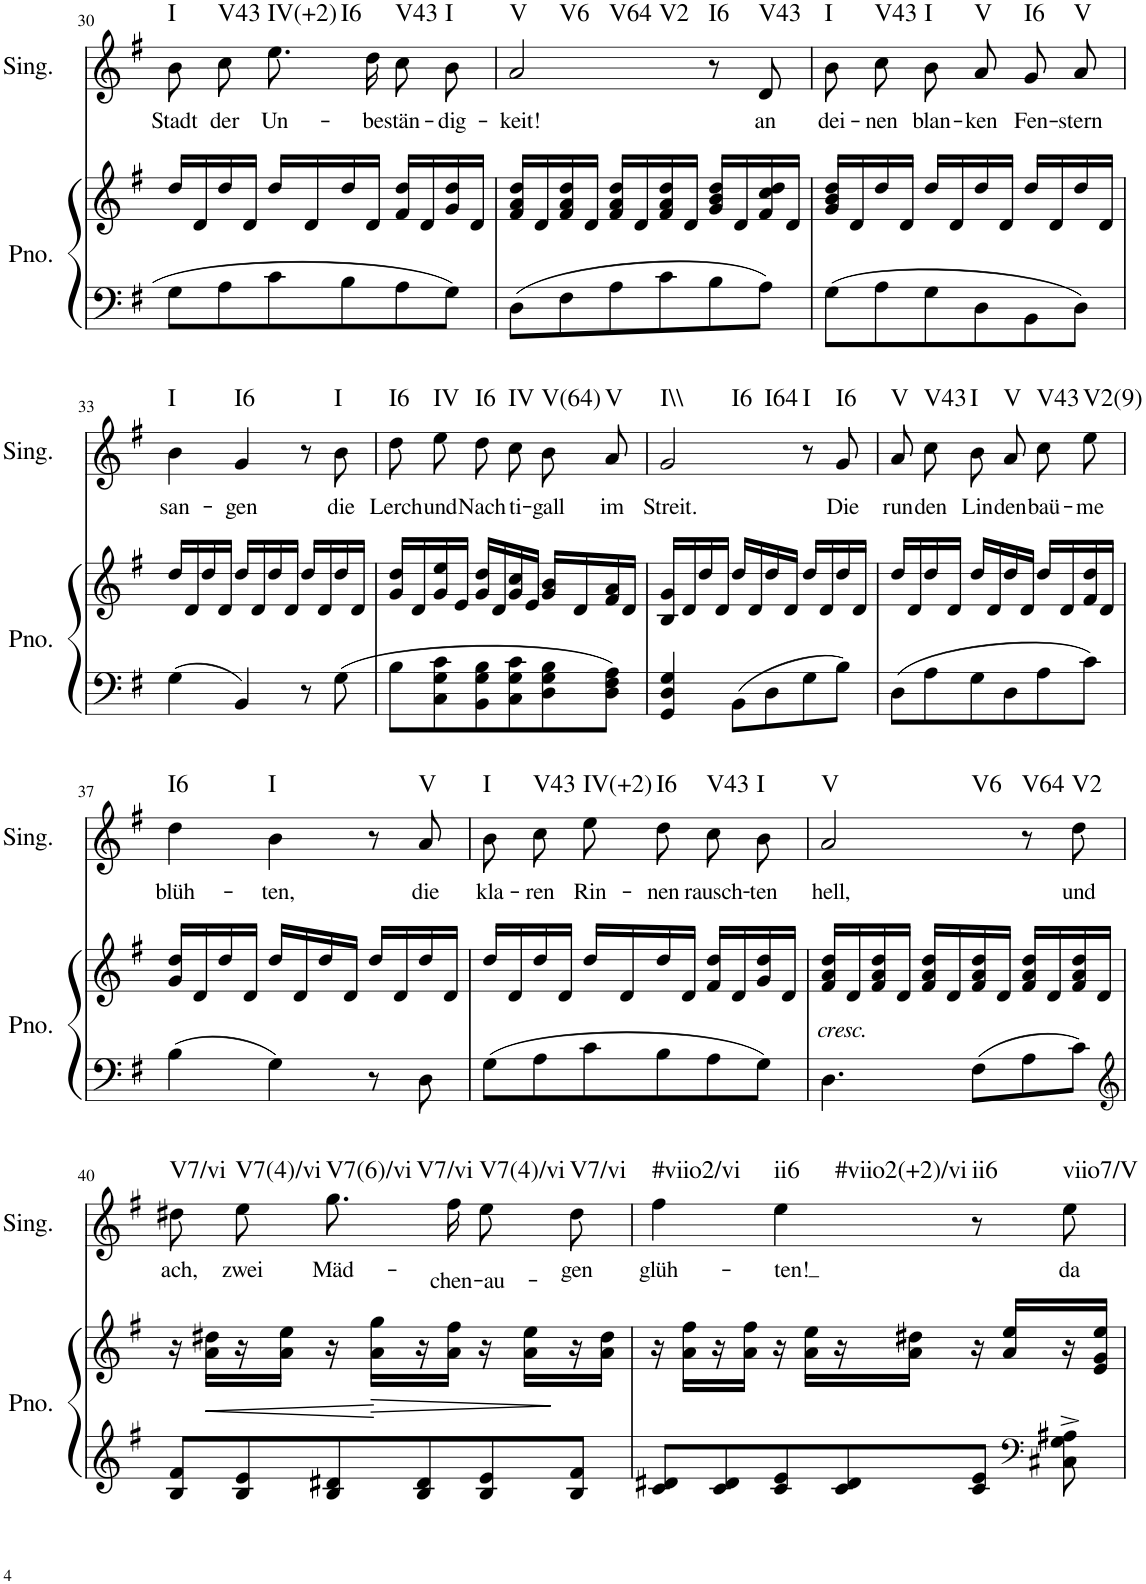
**kern	**kern	**dynam	**kern	**text	**harte
*part2	*part2	*part2	*part1	*part1	*part1
*staff3	*staff2	*staff2/3	*staff1	*staff1	*
*I"Pianoforte	*	*	*I"Singstimme	*	*
*I'Pno.	*	*	*I'Sing.	*	*
!!LO:PB:g=z
*clefF4	*clefG2	*	*clefG2	*	*
*k[f#]	*k[f#]	*	*k[f#]	*	*
*M3/4	*M3/4	*	*M3/4	*	*
=30	=30	=30	=30	=30	=30
!	!	!	!	!LO:LY:b	!LO:H:kt=I
8G\L	16dd/LL	.	8b\	Stadt	N
.	16d/	.	.	.	.
!	!	!	!	!LO:LY:b	!LO:H:kt=V43
8A\	16dd/	.	8cc\	der	N
.	16d/JJ	.	.	.	.
!	!	!	!	!LO:LY:b	!LO:H:n=1:kt=IV(+2)
!	!	!	!	!	!LO:H:n=2:kt=I6
8c\	16dd/LL	.	8.ee\L	Un-	N N
.	16d/	.	.	.	.
8B\	16dd/	.	.	.	.
!	!	!	!	!LO:LY:b	!
.	16d/JJ	.	16dd\Jk	-be-	.
!	!	!	!	!LO:LY:b	!LO:H:kt=V43
8A\	16f#/ 16dd/LL	.	8cc\	-stän-	N
.	16d/	.	.	.	.
!	!	!	!	!LO:LY:b	!LO:H:kt=I
8G\J	16g/ 16dd/	.	8b\	-dig-	N
.	16d/JJ	.	.	.	.
=31	=31	=31	=31	=31	=31
!	!	!	!	!LO:LY:b	!LO:H:n=1:kt=V
!	!	!	!	!	!LO:H:n=2:kt=V6
!	!	!	!	!	!LO:H:n=3:kt=V64
!	!	!	!	!	!LO:H:n=4:kt=V2
8D\L	16f#/ 16a/ 16dd/LL	.	2a/	-keit!	N N N N
.	16d/	.	.	.	.
8F#\	16f#/ 16a/ 16dd/	.	.	.	.
.	16d/JJ	.	.	.	.
8A\	16f#/ 16a/ 16dd/LL	.	.	.	.
.	16d/	.	.	.	.
8c\	16f#/ 16a/ 16dd/	.	.	.	.
.	16d/JJ	.	.	.	.
!	!	!	!	!	!LO:H:kt=I6
8B\	16g/ 16b/ 16dd/LL	.	8r	.	N
.	16d/	.	.	.	.
!	!	!	!	!LO:LY:b	!LO:H:kt=V43
8A\J	16f#/ 16cc/ 16dd/	.	8d/	an	N
.	16d/JJ	.	.	.	.
=32	=32	=32	=32	=32	=32
!	!	!	!	!LO:LY:b	!LO:H:kt=I
8G\L	16g/ 16b/ 16dd/LL	.	8b\	dei-	N
.	16d/	.	.	.	.
!	!	!	!	!LO:LY:b	!LO:H:kt=V43
8A\	16dd/	.	8cc\	-nen	N
.	16d/JJ	.	.	.	.
!	!	!	!	!LO:LY:b	!LO:H:kt=I
8G\	16dd/LL	.	8b\	blan-	N
.	16d/	.	.	.	.
!	!	!	!	!LO:LY:b	!LO:H:kt=V
8D\	16dd/	.	8a/	-ken	N
.	16d/JJ	.	.	.	.
!	!	!	!	!LO:LY:b	!LO:H:kt=I6
8BB\	16dd/LL	.	8g/	Fen-	N
.	16d/	.	.	.	.
!	!	!	!	!LO:LY:b	!LO:H:kt=V
8D\J	16dd/	.	8a/	-stern	N
.	16d/JJ	.	.	.	.
!!LO:LB:g=z
=33	=33	=33	=33	=33	=33
!	!	!	!	!LO:LY:b	!LO:H:kt=I
4G\	16dd/LL	.	4b\	san-	N
.	16d/	.	.	.	.
.	16dd/	.	.	.	.
.	16d/JJ	.	.	.	.
!	!	!	!	!LO:LY:b	!LO:H:kt=I6
4BB/	16dd/LL	.	4g/	-gen	N
.	16d/	.	.	.	.
.	16dd/	.	.	.	.
.	16d/JJ	.	.	.	.
8r	16dd/LL	.	8r	.	.
.	16d/	.	.	.	.
!	!	!	!	!LO:LY:b	!LO:H:kt=I
8G\	16dd/	.	8b\	die	N
.	16d/JJ	.	.	.	.
=34	=34	=34	=34	=34	=34
!	!	!	!	!LO:LY:b	!LO:H:kt=I6
8B\L	16g/ 16dd/LL	.	8dd\	Lerch	N
.	16d/	.	.	.	.
!	!	!	!	!LO:LY:b	!LO:H:kt=IV
8C\ 8G\ 8c\	16g/ 16ee/	.	8ee\	und	N
.	16e/JJ	.	.	.	.
!	!	!	!	!LO:LY:b	!LO:H:kt=I6
8BB\ 8G\ 8B\	16g/ 16dd/LL	.	8dd\	Nach-	N
.	16d/	.	.	.	.
!	!	!	!	!LO:LY:b	!LO:H:kt=IV
8C\ 8G\ 8c\	16g/ 16cc/	.	8cc\	-ti-	N
.	16e/JJ	.	.	.	.
!	!	!	!	!LO:LY:b	!LO:H:kt=V(64)
8D\ 8G\ 8B\	16g/ 16b/LL	.	8b\	-gall	N
.	16d/	.	.	.	.
!	!	!	!	!LO:LY:b	!LO:H:kt=V
8D\ 8F#\ 8A\J	16f#/ 16a/	.	8a/	im	N
.	16d/JJ	.	.	.	.
=35	=35	=35	=35	=35	=35
!	!	!	!	!LO:LY:b	!LO:H:n=1:kt=I\\
!	!	!	!	!	!LO:H:n=2:kt=I6
!	!	!	!	!	!LO:H:n=3:kt=I64
4GG/ 4D/ 4G/	16B/ 16g/LL	.	2g/	Streit.	N N N
.	16d/	.	.	.	.
.	16dd/	.	.	.	.
.	16d/JJ	.	.	.	.
8BB\L	16dd/LL	.	.	.	.
.	16d/	.	.	.	.
8D\	16dd/	.	.	.	.
.	16d/JJ	.	.	.	.
!	!	!	!	!	!LO:H:kt=I
8G\	16dd/LL	.	8r	.	N
.	16d/	.	.	.	.
!	!	!	!	!LO:LY:b	!LO:H:kt=I6
8B\J	16dd/	.	8g/	Die	N
.	16d/JJ	.	.	.	.
=36	=36	=36	=36	=36	=36
!	!	!	!	!LO:LY:b	!LO:H:kt=V
8D\L	16dd/LL	.	8a/	run-	N
.	16d/	.	.	.	.
!	!	!	!	!LO:LY:b	!LO:H:kt=V43
8A\	16dd/	.	8cc\	-den	N
.	16d/JJ	.	.	.	.
!	!	!	!	!LO:LY:b	!LO:H:kt=I
8G\	16dd/LL	.	8b\	Lin-	N
.	16d/	.	.	.	.
!	!	!	!	!LO:LY:b	!LO:H:kt=V
8D\	16dd/	.	8a/	-den-	N
.	16d/JJ	.	.	.	.
!	!	!	!	!LO:LY:b	!LO:H:kt=V43
8A\	16dd/LL	.	8cc\	-baü-	N
.	16d/	.	.	.	.
!	!	!	!	!LO:LY:b	!LO:H:kt=V2(9)
8c\J	16f#/ 16dd/	.	8ee\	-me	N
.	16d/JJ	.	.	.	.
!!LO:LB:g=z
=37	=37	=37	=37	=37	=37
!	!	!	!	!LO:LY:b	!LO:H:kt=I6
4B\	16g/ 16dd/LL	.	4dd\	blüh-	N
.	16d/	.	.	.	.
.	16dd/	.	.	.	.
.	16d/JJ	.	.	.	.
!	!	!	!	!LO:LY:b	!LO:H:kt=I
4G\	16dd/LL	.	4b\	-ten,	N
.	16d/	.	.	.	.
.	16dd/	.	.	.	.
.	16d/JJ	.	.	.	.
8r	16dd/LL	.	8r	.	.
.	16d/	.	.	.	.
!	!	!	!	!LO:LY:b	!LO:H:kt=V
8D\	16dd/	.	8a/	die	N
.	16d/JJ	.	.	.	.
=38	=38	=38	=38	=38	=38
!	!	!	!	!LO:LY:b	!LO:H:kt=I
8G\L	16dd/LL	.	8b\	kla-	N
.	16d/	.	.	.	.
!	!	!	!	!LO:LY:b	!LO:H:kt=V43
8A\	16dd/	.	8cc\	-ren	N
.	16d/JJ	.	.	.	.
!	!	!	!	!LO:LY:b	!LO:H:kt=IV(+2)
8c\	16dd/LL	.	8ee\	Rin-	N
.	16d/	.	.	.	.
!	!	!	!	!LO:LY:b	!LO:H:kt=I6
8B\	16dd/	.	8dd\	-nen	N
.	16d/JJ	.	.	.	.
!	!	!	!	!LO:LY:b	!LO:H:kt=V43
8A\	16f#/ 16dd/LL	.	8cc\	rausch-	N
.	16d/	.	.	.	.
!	!	!	!	!LO:LY:b	!LO:H:kt=I
8G\J	16g/ 16dd/	.	8b\	-ten	N
.	16d/JJ	.	.	.	.
=39	=39	=39	=39	=39	=39
!	!LO:TX:b:i:t=cresc.	!	!	!	!
!	!	!	!	!LO:LY:b	!LO:H:n=1:kt=V
!	!	!	!	!	!LO:H:n=2:kt=V6
4.D\	16f#/ 16a/ 16dd/LL	.	2a/	hell,	N N
.	16d/	.	.	.	.
.	16f#/ 16a/ 16dd/	.	.	.	.
.	16d/JJ	.	.	.	.
.	16f#/ 16a/ 16dd/LL	.	.	.	.
.	16d/	.	.	.	.
8F#\L	16f#/ 16a/ 16dd/	.	.	.	.
.	16d/JJ	.	.	.	.
!	!	!	!	!	!LO:H:kt=V64
8A\	16f#/ 16a/ 16dd/LL	.	8r	.	N
.	16d/	.	.	.	.
!	!	!	!	!LO:LY:b	!LO:H:kt=V2
8c\J	16f#/ 16a/ 16dd/	.	8dd\	und	N
.	16d/JJ	.	.	.	.
!!LO:LB:g=z
=40	=40	=40	=40	=40	=40
*clefG2	*	*	*	*	*
!	!	!	!	!LO:LY:b	!LO:H:kt=V7/vi
8B/ 8f#/L	16r	.	8dd#X\	ach,	N
!	!	!LO:HP:b	!	!	!
.	16a\ 16dd#X\LL	<	.	.	.
!	!	!	!	!LO:LY:b	!LO:H:kt=V7(4)/vi
8B/ 8e/	16r	.	8ee\	zwei	N
.	16a\ 16ee\JJ	.	.	.	.
!	!	!	!	!LO:LY:b	!LO:H:n=1:kt=V7(6)/vi
!	!	!	!	!	!LO:H:n=2:kt=V7/vi
8B/ 8d#X/	16r	.	8.gg\L	Mäd-	N N
!	!	!LO:HP:b	!	!	!
.	16a\ 16gg\LL	>	.	.	.
8B/ 8d#/	16r	.	.	.	.
!	!	!	!	!LO:LY:b	!
.	16a\ 16ff#\JJ	.	16ff#\Jk	-chen-	.
!	!	!	!	!LO:LY:b	!LO:H:kt=V7(4)/vi
8B/ 8e/	16r	.	8ee\	-au-	N
.	16a\ 16ee\LL	.	.	.	.
!	!	!	!	!LO:LY:b	!LO:H:kt=V7/vi
8B/ 8f#/J	16r	.	8dd#\	-gen	N
.	16a\ 16dd#\JJ	.	.	.	.
.	.	[ ]	.	.	.
=41	=41	=41	=41	=41	=41
!	!	!	!	!LO:LY:b	!LO:H:kt=#viio2/vi
8c/ 8d#X/L	16r	.	4ff#\	glüh-	N
.	16a\ 16ff#\LL	.	.	.	.
8c/ 8d#/	16r	.	.	.	.
.	16a\ 16ff#\JJ	.	.	.	.
!	!	!	!	!LO:LY:b	!LO:H:n=1:kt=ii6
!	!	!	!	!	!LO:H:n=2:kt=#viio2(+2)/vi
8c/ 8e/	16r	.	4ee\	-ten!	N N
.	16a\ 16ee\LL	.	.	.	.
8c/ 8d#/	16r	.	.	.	.
.	16a\ 16dd#X\JJ	.	.	.	.
!	!	!	!	!	!LO:H:kt=ii6
8c/ 8e/J	16r	.	8r	.	N
.	16a/ 16ee/LL	.	.	.	.
*clefF4	*	*	*	*	*
!	!	!	!	!LO:LY:b	!LO:H:kt=viio7/V
8C#X\^ 8G\^ 8A#X\^	16r	.	8ee\	da	N
.	16e/ 16g/ 16ee/JJ	.	.	.	.
=	=	=	=	=	=
*-	*-	*-	*-	*-	*-
